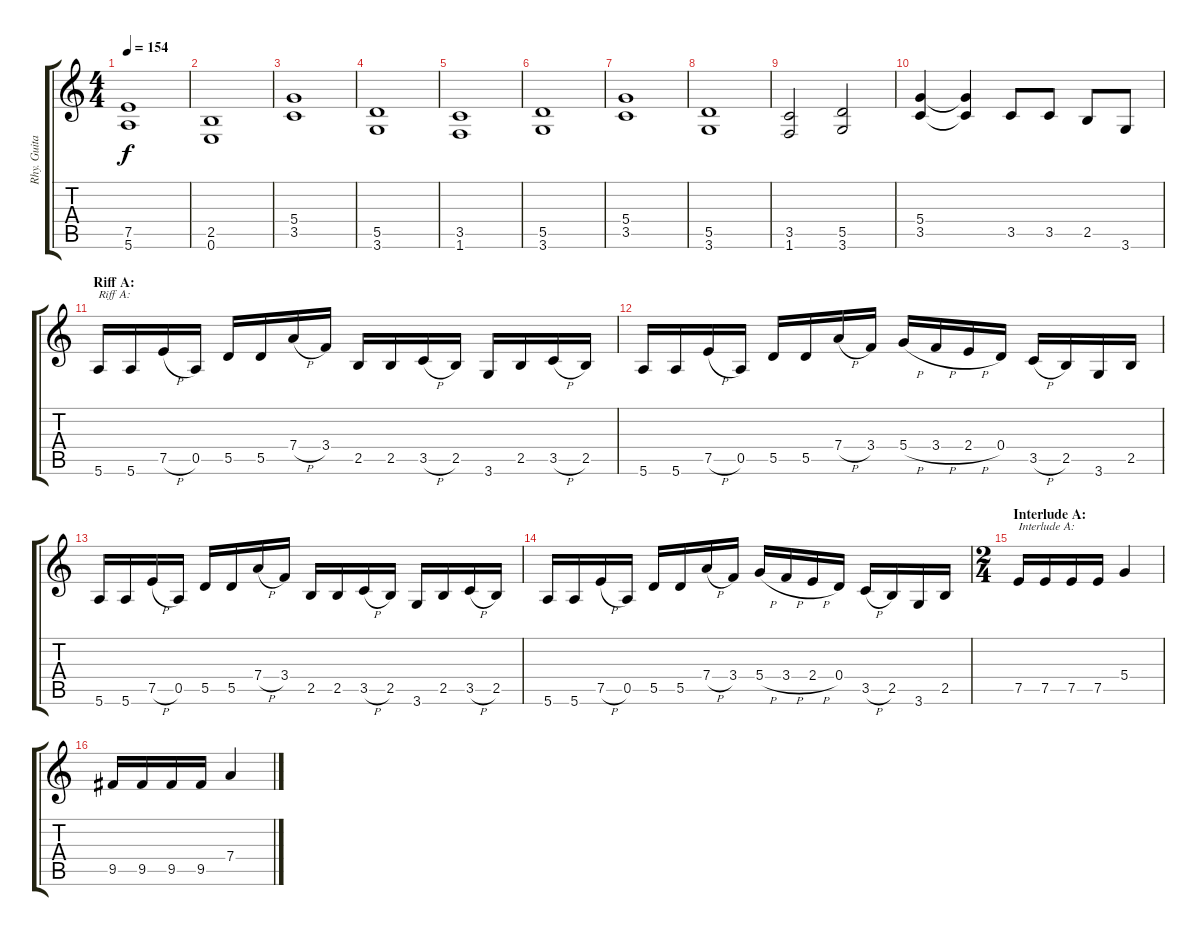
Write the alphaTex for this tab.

\track ("Rhy. Guitar 2" "Rhy. Guita") {instrument distortionguitar}
\staff {score tabs}
\tuning (E4 B3 G3 D3 A2 E2) {hide}
\ts (4 4)
\tempo 154
\clef g2
\ks c
(7.5 5.6).1{dy f} |
(2.5 0.6).1 |
(5.4 3.5).1 |
(5.5 3.6).1 |
(3.5 1.6).1 |
(5.5 3.6).1 |
(5.4 3.5).1 |
(5.5 3.6).1 |
(3.5 1.6).2 (5.5 3.6).2 |
(5.4 3.5).4 (5.4{t} 3.5{t}).4 3.5.8 3.5.8 2.5.8 3.6.8 |
\section ("" "Riff A:")
5.6.16{txt "Riff A:"} 5.6.16 7.5{h}.16 0.5.16 5.5.16 5.5.16 7.4{h}.16 3.4.16 2.5.16 2.5.16 3.5{h}.16 2.5.16 3.6.16 2.5.16 3.5{h}.16 2.5.16 |
5.6.16 5.6.16 7.5{h}.16 0.5.16 5.5.16 5.5.16 7.4{h}.16 3.4.16 5.4{h}.16 3.4{h}.16 2.4{h}.16 0.4.16 3.5{h}.16 2.5.16 3.6.16 2.5.16 |
5.6.16 5.6.16 7.5{h}.16 0.5.16 5.5.16 5.5.16 7.4{h}.16 3.4.16 2.5.16 2.5.16 3.5{h}.16 2.5.16 3.6.16 2.5.16 3.5{h}.16 2.5.16 |
5.6.16 5.6.16 7.5{h}.16 0.5.16 5.5.16 5.5.16 7.4{h}.16 3.4.16 5.4{h}.16 3.4{h}.16 2.4{h}.16 0.4.16 3.5{h}.16 2.5.16 3.6.16 2.5.16 |
\ts (2 4)
\section ("" "Interlude A:")
7.5.16{txt "Interlude A:"} 7.5.16 7.5.16 7.5.16 5.4.4 |
9.5.16 9.5.16 9.5.16 9.5.16 7.4.4
